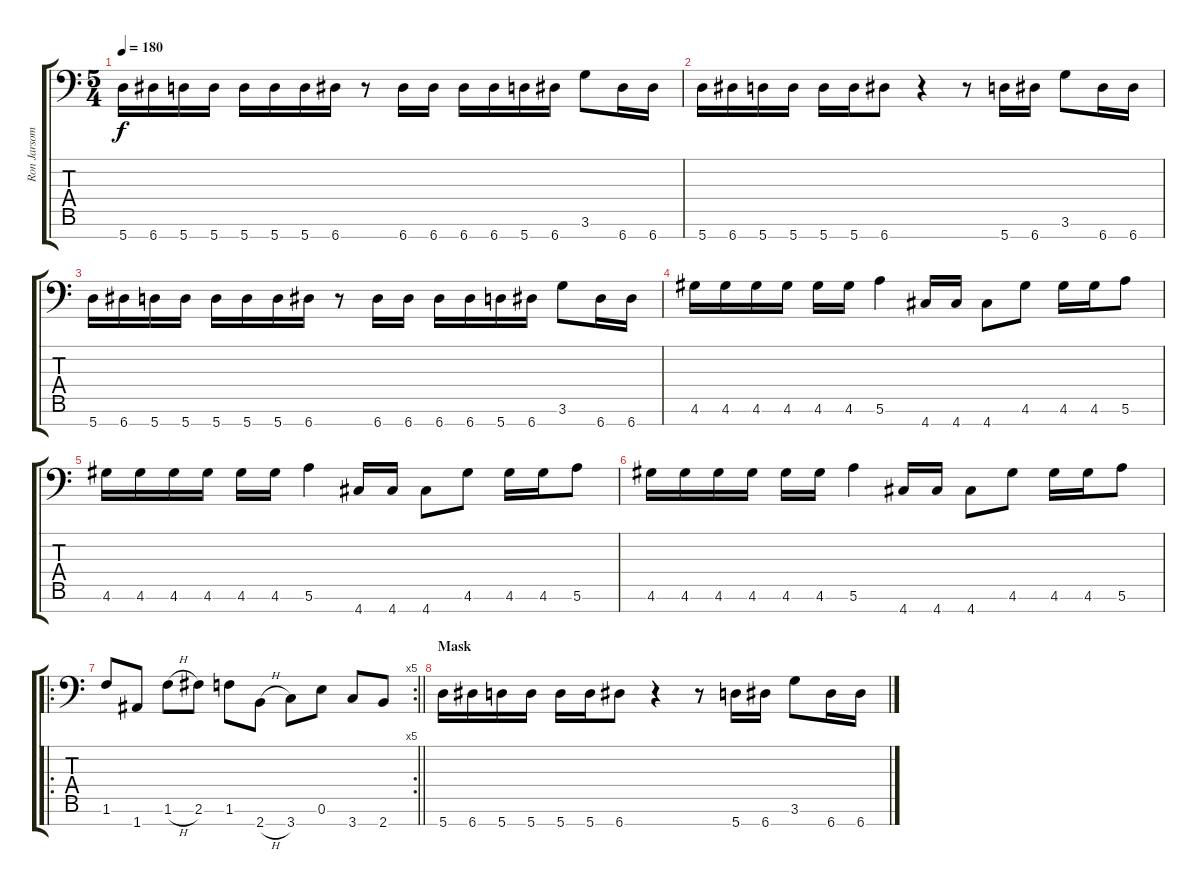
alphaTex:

\track ("Ron Jarsombek " "Ron Jarsom") {instrument distortionguitar}
\staff {score tabs}
\tuning (E4 B3 G3 D3 A2 E2 A1) {hide}
\ts (5 4)
\tempo 180
\clef f4
\ks c
5.7.16{dy f} 6.7.16 5.7.16 5.7.16 5.7.16 5.7.16 5.7.16 6.7.16 r.8 6.7.16 6.7.16 6.7.16 6.7.16 5.7.16 6.7.16 3.6.8 6.7.16 6.7.16 |
5.7.16 6.7.16 5.7.16 5.7.16 5.7.16 5.7.16 6.7.8 r.4 r.8 5.7.16 6.7.16 3.6.8 6.7.16 6.7.16 |
5.7.16 6.7.16 5.7.16 5.7.16 5.7.16 5.7.16 5.7.16 6.7.16 r.8 6.7.16 6.7.16 6.7.16 6.7.16 5.7.16 6.7.16 3.6.8 6.7.16 6.7.16 |
4.6.16 4.6.16 4.6.16 4.6.16 4.6.16 4.6.16 5.6.4 4.7.16 4.7.16 4.7.8 4.6.8 4.6.16 4.6.16 5.6.8 |
4.6.16 4.6.16 4.6.16 4.6.16 4.6.16 4.6.16 5.6.4 4.7.16 4.7.16 4.7.8 4.6.8 4.6.16 4.6.16 5.6.8 |
4.6.16 4.6.16 4.6.16 4.6.16 4.6.16 4.6.16 5.6.4 4.7.16 4.7.16 4.7.8 4.6.8 4.6.16 4.6.16 5.6.8 |
\ro
\rc 5
\barLineRight lightlight
1.6.8 1.7.8 1.6{h}.8 2.6.8 1.6.8 2.7{h}.8 3.7.8 0.6.8 3.7.8 2.7.8 |
\section ("" "Mask")
5.7.16 6.7.16 5.7.16 5.7.16 5.7.16 5.7.16 6.7.8 r.4 r.8 5.7.16 6.7.16 3.6.8 6.7.16 6.7.16
